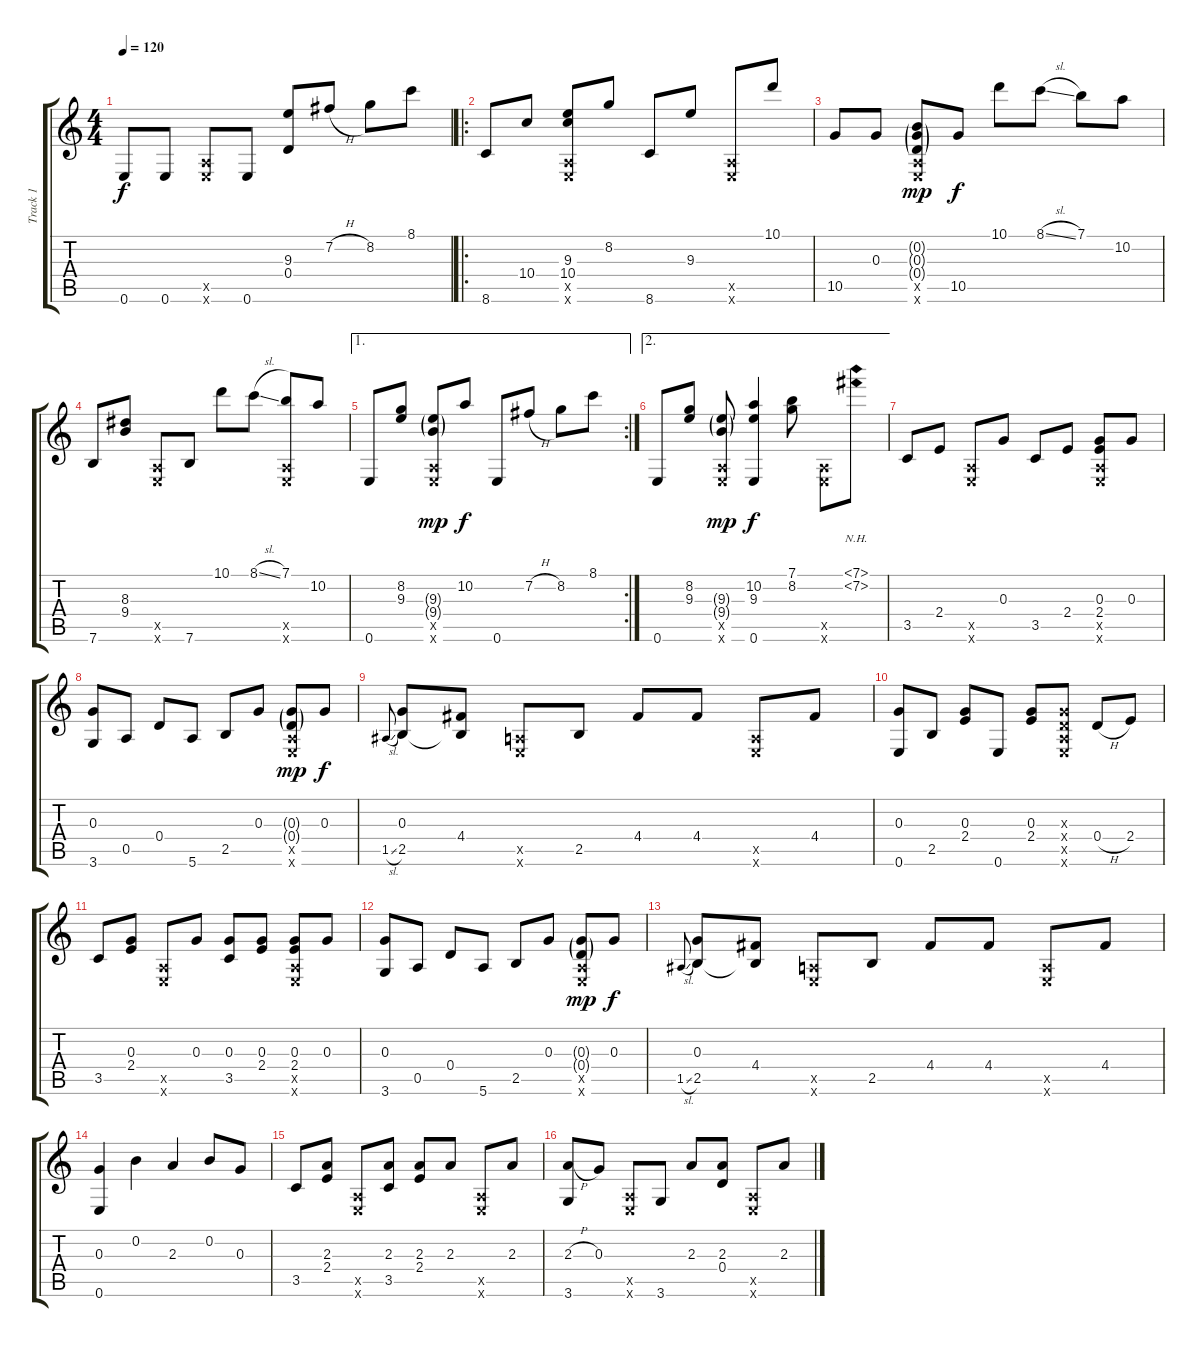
\track ("Track 1" "Track 1") {instrument acousticguitarsteel}
\staff {score tabs}
\tuning (E4 B3 G3 D3 A2 E2) {hide}
\ts (4 4)
\tempo 120
\clef g2
\ks c
0.6.8{dy f} 0.6.8 (0.5{x} 0.6{x}).8 0.6.8 (9.3 0.4).8 7.2{h}.8 8.2.8 8.1.8 |
\ro
8.6.8 10.4.8 (9.3 10.4 0.5{x} 0.6{x}).8 8.2.8 8.6.8 9.3.8 (0.5{x} 0.6{x}).8 10.1.8 |
10.5.8 0.3.8 (0.2{g} 0.3{g} 0.4{g} 0.5{x} 0.6{x}).8{dy mp} 10.5.8{dy f} 10.1.8 8.1{sl}.8 7.1.8 10.2.8 |
7.6.8 (8.3 9.4).8 (0.5{x} 0.6{x}).8 7.6.8 10.1.8 8.1{sl}.8 (7.1 0.5{x} 0.6{x}).8 10.2.8 |
\ae 1
\rc 2
0.6.8 (8.2 9.3).8 (9.3{g} 9.4{g} 0.5{x} 0.6{x}).8{dy mp} 10.2.8{dy f} 0.6.8 7.2{h}.8 8.2.8 8.1.8 |
\ae 2
0.6.8 (8.2 9.3).8 (9.3{g} 9.4{g} 0.5{x} 0.6{x}).8{dy mp} (10.2 9.3 0.6).4{dy f} (7.1 8.2).8 (0.5{x} 0.6{x}).8 (7.1{nh} 7.2{nh}).8 |
3.5.8 2.4.8 (0.5{x} 0.6{x}).8 0.3.8 3.5.8 2.4.8 (0.3 2.4 0.5{x} 0.6{x}).8 0.3.8 |
(0.3 3.6).8 0.5.8 0.4.8 5.6.8 2.5.8 0.3.8 (0.3{g} 0.4{g} 0.5{x} 0.6{x}).8{dy mp} 0.3.8{dy f} |
1.5{sl}.8{gr onbeat} (0.3 2.5).8 (4.4 2.5{t}).8 (0.5{x} 0.6{x}).8 2.5.8 4.4.8 4.4.8 (0.5{x} 0.6{x}).8 4.4.8 |
(0.3 0.6).8 2.5.8 (0.3 2.4).8 0.6.8 (0.3 2.4).8 (0.3{x} 0.4{x} 0.5{x} 0.6{x}).8 0.4{h}.8 2.4.8 |
3.5.8 (0.3 2.4).8 (0.5{x} 0.6{x}).8 0.3.8 (0.3 3.5).8 (0.3 2.4).8 (0.3 2.4 0.5{x} 0.6{x}).8 0.3.8 |
(0.3 3.6).8 0.5.8 0.4.8 5.6.8 2.5.8 0.3.8 (0.3{g} 0.4{g} 0.5{x} 0.6{x}).8{dy mp} 0.3.8{dy f} |
1.5{sl}.8{gr onbeat} (0.3 2.5).8 (4.4 2.5{t}).8 (0.5{x} 0.6{x}).8 2.5.8 4.4.8 4.4.8 (0.5{x} 0.6{x}).8 4.4.8 |
(0.3 0.6).4 0.2.4 2.3.4 0.2.8 0.3.8 |
3.5.8 (2.3 2.4).8 (0.5{x} 0.6{x}).8 (2.3 3.5).8 (2.3 2.4).8 2.3.8 (0.5{x} 0.6{x}).8 2.3.8 |
(2.3{h} 3.6).8 0.3.8 (0.5{x} 0.6{x}).8 3.6.8 2.3.8 (2.3 0.4).8 (0.5{x} 0.6{x}).8 2.3.8
